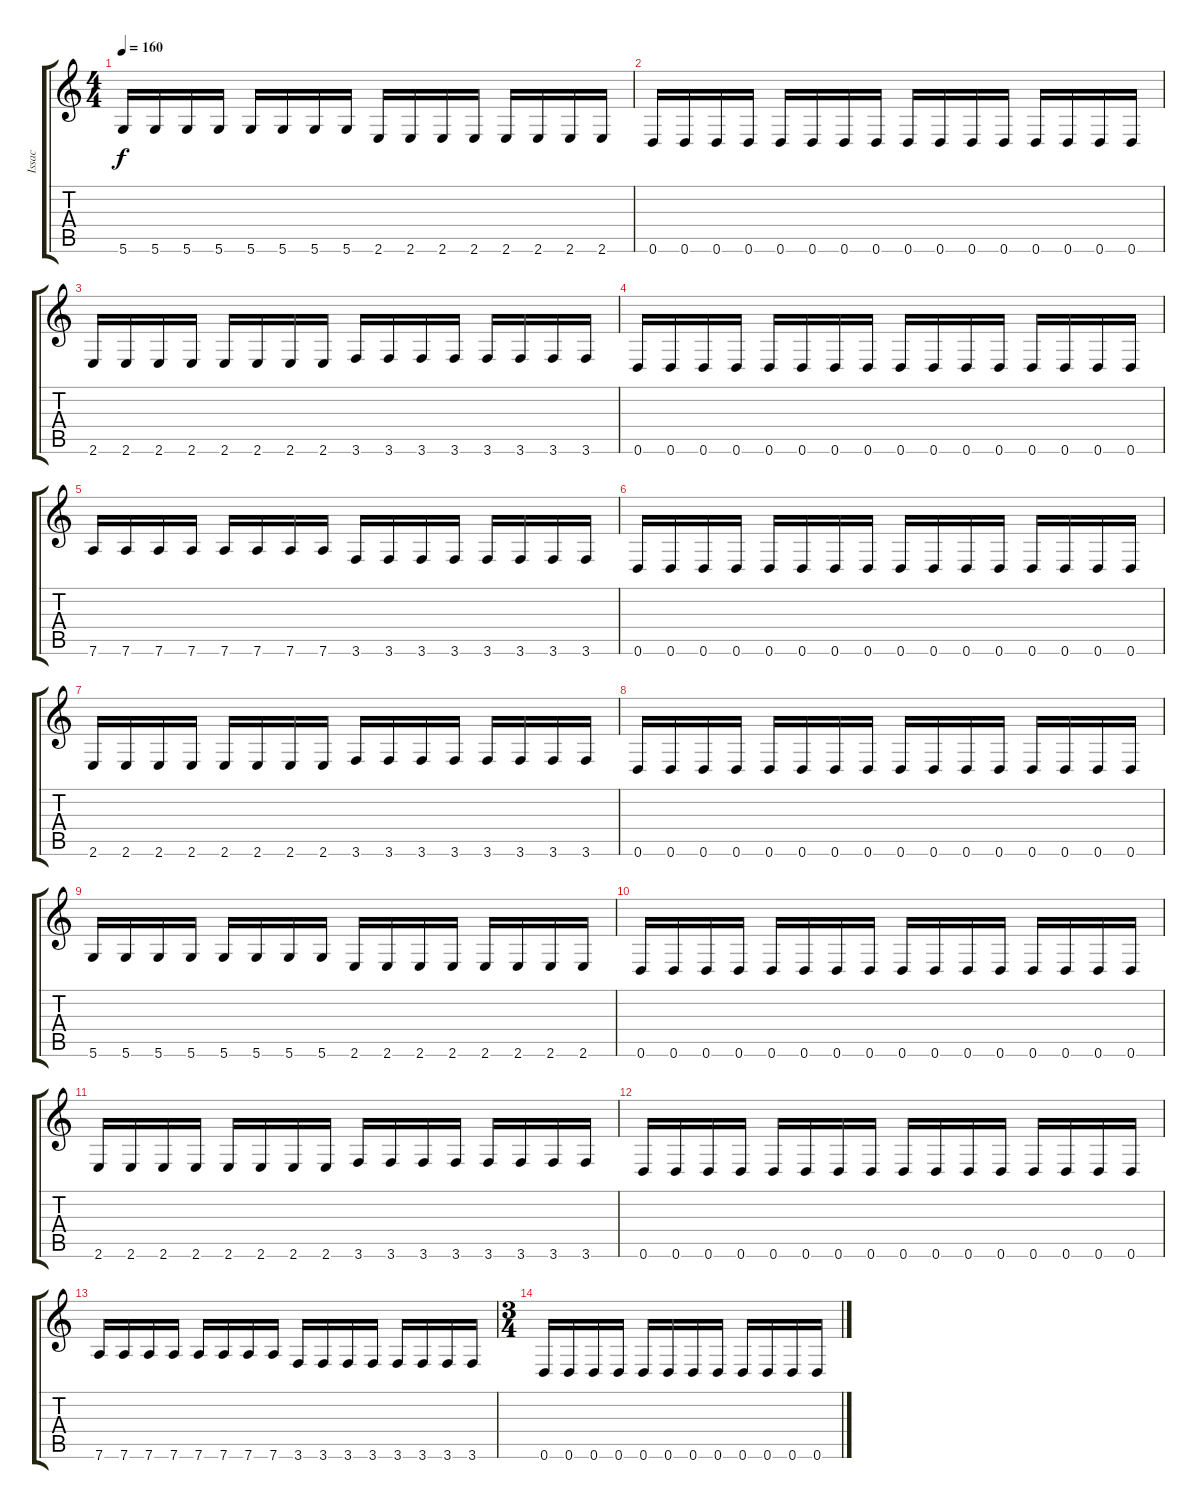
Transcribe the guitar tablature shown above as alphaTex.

\track ("Issac" "Issac") {instrument distortionguitar}
\staff {score tabs}
\tuning (D4 A3 F3 C3 G2 D2) {hide}
\ts (4 4)
\tempo 160
\clef g2
\ks c
5.6.16{dy f} 5.6.16 5.6.16 5.6.16 5.6.16 5.6.16 5.6.16 5.6.16 2.6.16 2.6.16 2.6.16 2.6.16 2.6.16 2.6.16 2.6.16 2.6.16 |
0.6.16 0.6.16 0.6.16 0.6.16 0.6.16 0.6.16 0.6.16 0.6.16 0.6.16 0.6.16 0.6.16 0.6.16 0.6.16 0.6.16 0.6.16 0.6.16 |
2.6.16 2.6.16 2.6.16 2.6.16 2.6.16 2.6.16 2.6.16 2.6.16 3.6.16 3.6.16 3.6.16 3.6.16 3.6.16 3.6.16 3.6.16 3.6.16 |
0.6.16 0.6.16 0.6.16 0.6.16 0.6.16 0.6.16 0.6.16 0.6.16 0.6.16 0.6.16 0.6.16 0.6.16 0.6.16 0.6.16 0.6.16 0.6.16 |
7.6.16 7.6.16 7.6.16 7.6.16 7.6.16 7.6.16 7.6.16 7.6.16 3.6.16 3.6.16 3.6.16 3.6.16 3.6.16 3.6.16 3.6.16 3.6.16 |
0.6.16 0.6.16 0.6.16 0.6.16 0.6.16 0.6.16 0.6.16 0.6.16 0.6.16 0.6.16 0.6.16 0.6.16 0.6.16 0.6.16 0.6.16 0.6.16 |
2.6.16 2.6.16 2.6.16 2.6.16 2.6.16 2.6.16 2.6.16 2.6.16 3.6.16 3.6.16 3.6.16 3.6.16 3.6.16 3.6.16 3.6.16 3.6.16 |
0.6.16 0.6.16 0.6.16 0.6.16 0.6.16 0.6.16 0.6.16 0.6.16 0.6.16 0.6.16 0.6.16 0.6.16 0.6.16 0.6.16 0.6.16 0.6.16 |
5.6.16 5.6.16 5.6.16 5.6.16 5.6.16 5.6.16 5.6.16 5.6.16 2.6.16 2.6.16 2.6.16 2.6.16 2.6.16 2.6.16 2.6.16 2.6.16 |
0.6.16 0.6.16 0.6.16 0.6.16 0.6.16 0.6.16 0.6.16 0.6.16 0.6.16 0.6.16 0.6.16 0.6.16 0.6.16 0.6.16 0.6.16 0.6.16 |
2.6.16 2.6.16 2.6.16 2.6.16 2.6.16 2.6.16 2.6.16 2.6.16 3.6.16 3.6.16 3.6.16 3.6.16 3.6.16 3.6.16 3.6.16 3.6.16 |
0.6.16 0.6.16 0.6.16 0.6.16 0.6.16 0.6.16 0.6.16 0.6.16 0.6.16 0.6.16 0.6.16 0.6.16 0.6.16 0.6.16 0.6.16 0.6.16 |
7.6.16 7.6.16 7.6.16 7.6.16 7.6.16 7.6.16 7.6.16 7.6.16 3.6.16 3.6.16 3.6.16 3.6.16 3.6.16 3.6.16 3.6.16 3.6.16 |
\ts (3 4)
0.6.16 0.6.16 0.6.16 0.6.16 0.6.16 0.6.16 0.6.16 0.6.16 0.6.16 0.6.16 0.6.16 0.6.16
